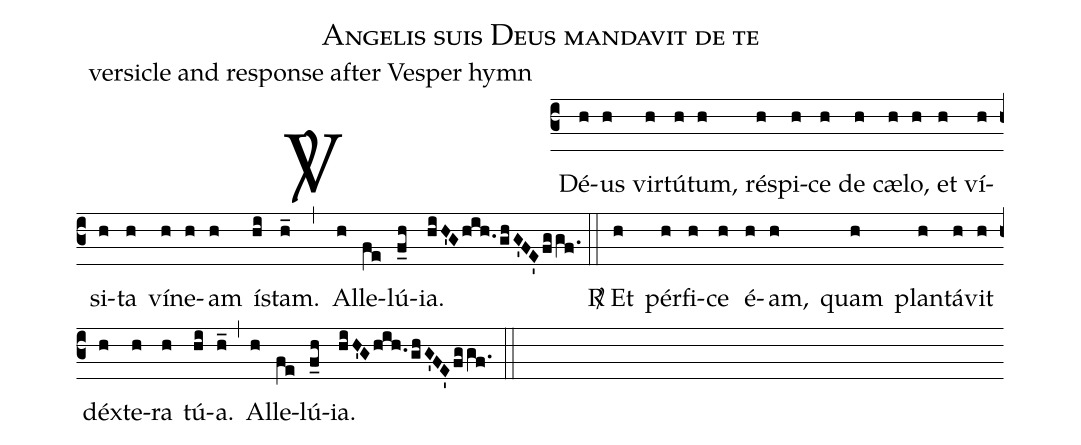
name: Angelis suis Deus mandavit de te;
office-part: versicle and response after Vesper hymn Audi, benigne conditor;
def-m1:\ifx\vrlinebreak\undefined\else;
def-m2:\fi;
%%
% The syntax in this part is called gabc. Please refer to http://home.gna.org/gregorio/gabc/#basis

% Déus virtútum, réspice de cælo, et vísita víneam ístam.
% Et pérfice éam, quam plantávit déxtera túa.

% God of hosts, look down from heaven, and visit this vineyard.
% And perfect the same which thy right hand hath planted.

(c3)<sp>V/</sp>~D{é}(h)us(h) vir(h)tú(h)tum,(h) ré(h)spi(h)ce(h) de(h) cæ(h)lo,(h) et(h) ví(h)si(h)ta(h) ví(h)ne(h)am(h) í(hi)stam.(h_) (,) Al(h)le(fe)lú(f_h)ia.(hi/H'G/hih.gh/G'FE'fg/gf.) (::[em1]Z[em2])
<sp>R/</sp>~Et(h) pér(h)fi(h)ce(h) é(h)am,(h) quam(h) plan(h)tá(h)vit(h) déx(h)te(h)ra(h) tú(hi)a.(h_) (,) Al(h)le(fe)lú(f_h)ia.(hi/H'G/hih.gh/G'FE'fg/gf.) (::)
